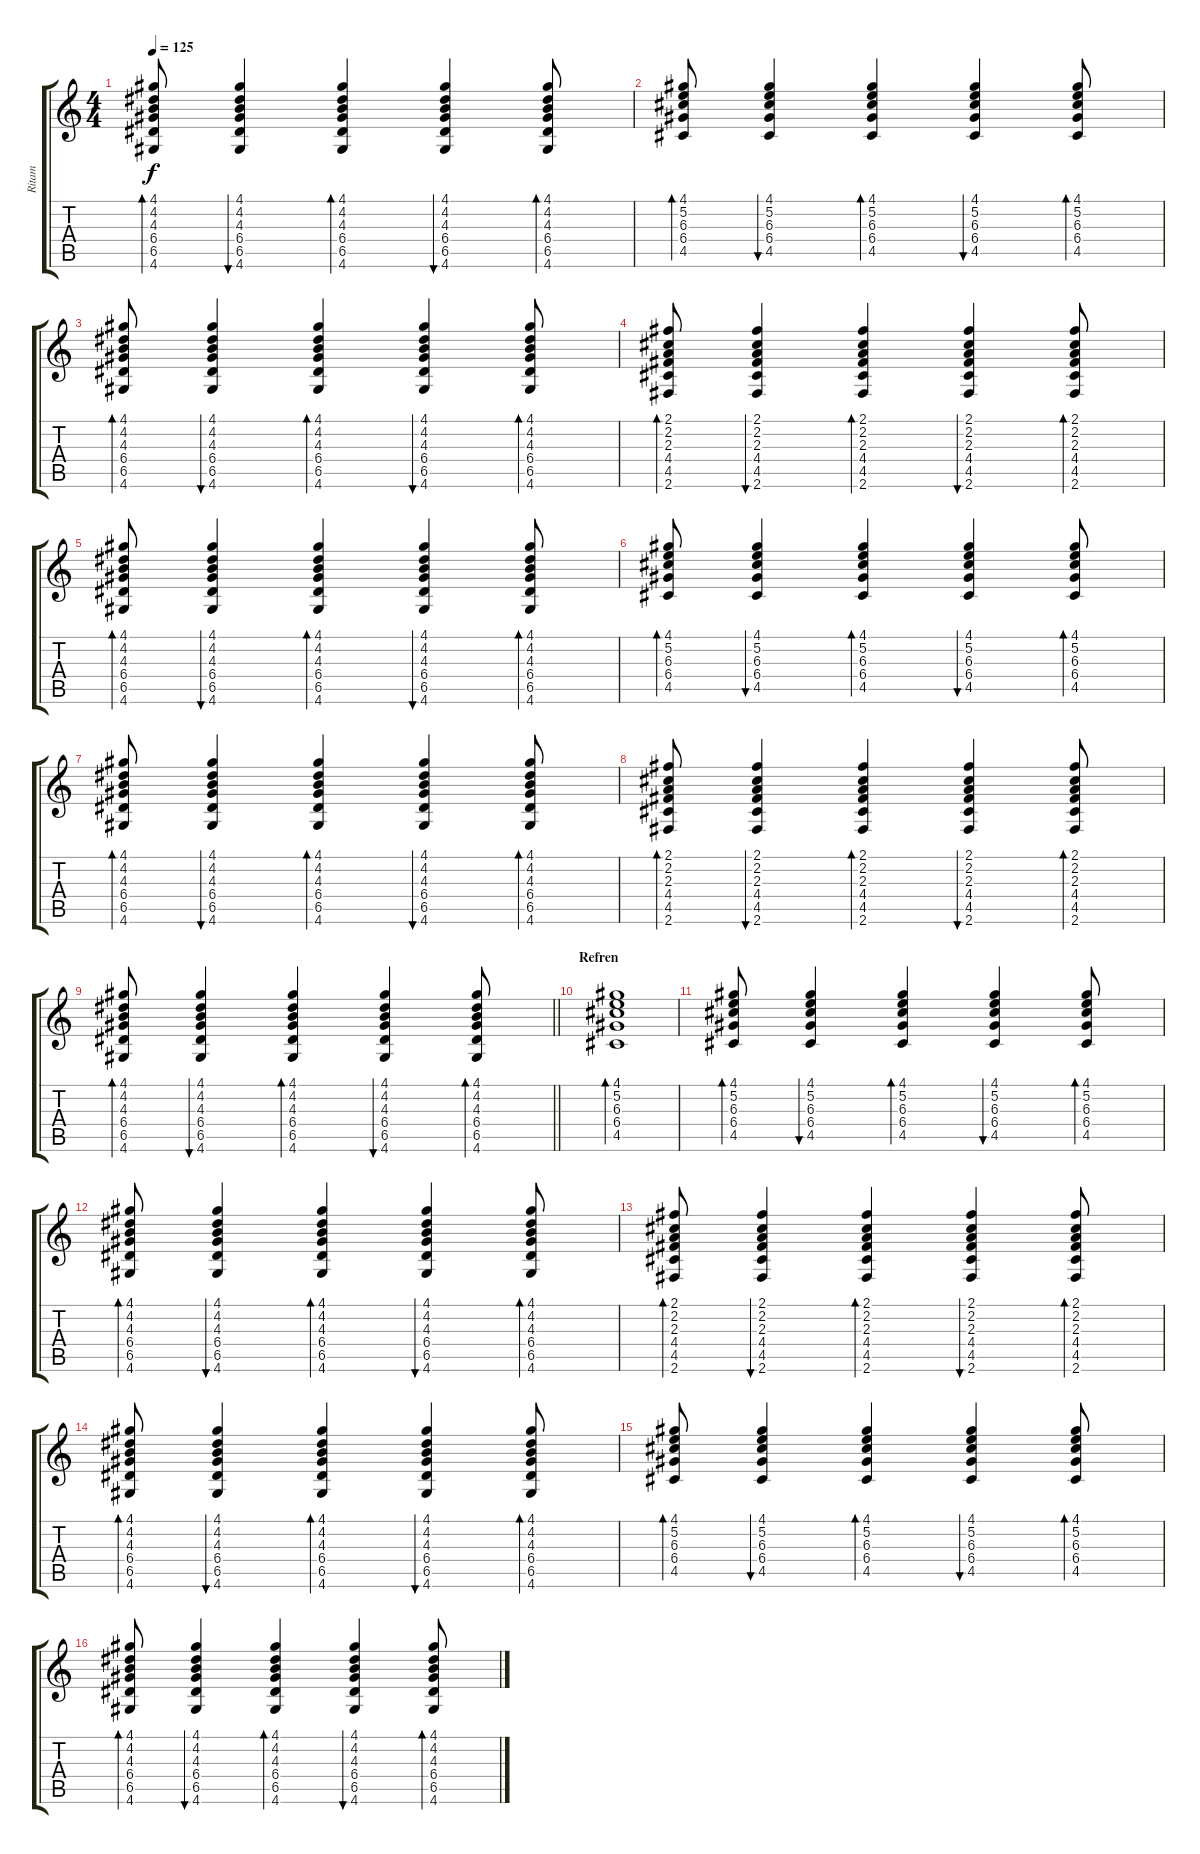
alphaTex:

\track ("Ritam" "Ritam") {instrument acousticguitarnylon}
\staff {score tabs}
\tuning (E4 B3 G3 D3 A2 E2) {hide}
\ts (4 4)
\tempo 125
\clef g2
\ks c
(4.1 4.2 4.3 6.4 6.5 4.6).8{bd 60 dy f} (4.1 4.2 4.3 6.4 6.5 4.6).4{bu 60} (4.1 4.2 4.3 6.4 6.5 4.6).4{bd 60} (4.1 4.2 4.3 6.4 6.5 4.6).4{bu 60} (4.1 4.2 4.3 6.4 6.5 4.6).8{bd 60} |
(4.1 5.2 6.3 6.4 4.5).8{bd 60} (4.1 5.2 6.3 6.4 4.5).4{bu 60} (4.1 5.2 6.3 6.4 4.5).4{bd 60} (4.1 5.2 6.3 6.4 4.5).4{bu 60} (4.1 5.2 6.3 6.4 4.5).8{bd 60} |
(4.1 4.2 4.3 6.4 6.5 4.6).8{bd 60} (4.1 4.2 4.3 6.4 6.5 4.6).4{bu 60} (4.1 4.2 4.3 6.4 6.5 4.6).4{bd 60} (4.1 4.2 4.3 6.4 6.5 4.6).4{bu 60} (4.1 4.2 4.3 6.4 6.5 4.6).8{bd 60} |
(2.1 2.2 2.3 4.4 4.5 2.6).8{bd 60} (2.1 2.2 2.3 4.4 4.5 2.6).4{bu 60} (2.1 2.2 2.3 4.4 4.5 2.6).4{bd 60} (2.1 2.2 2.3 4.4 4.5 2.6).4{bu 60} (2.1 2.2 2.3 4.4 4.5 2.6).8{bd 60} |
(4.1 4.2 4.3 6.4 6.5 4.6).8{bd 60} (4.1 4.2 4.3 6.4 6.5 4.6).4{bu 60} (4.1 4.2 4.3 6.4 6.5 4.6).4{bd 60} (4.1 4.2 4.3 6.4 6.5 4.6).4{bu 60} (4.1 4.2 4.3 6.4 6.5 4.6).8{bd 60} |
(4.1 5.2 6.3 6.4 4.5).8{bd 60} (4.1 5.2 6.3 6.4 4.5).4{bu 60} (4.1 5.2 6.3 6.4 4.5).4{bd 60} (4.1 5.2 6.3 6.4 4.5).4{bu 60} (4.1 5.2 6.3 6.4 4.5).8{bd 60} |
(4.1 4.2 4.3 6.4 6.5 4.6).8{bd 60} (4.1 4.2 4.3 6.4 6.5 4.6).4{bu 60} (4.1 4.2 4.3 6.4 6.5 4.6).4{bd 60} (4.1 4.2 4.3 6.4 6.5 4.6).4{bu 60} (4.1 4.2 4.3 6.4 6.5 4.6).8{bd 60} |
(2.1 2.2 2.3 4.4 4.5 2.6).8{bd 60} (2.1 2.2 2.3 4.4 4.5 2.6).4{bu 60} (2.1 2.2 2.3 4.4 4.5 2.6).4{bd 60} (2.1 2.2 2.3 4.4 4.5 2.6).4{bu 60} (2.1 2.2 2.3 4.4 4.5 2.6).8{bd 60} |
\barLineRight lightlight
(4.1 4.2 4.3 6.4 6.5 4.6).8{bd 60} (4.1 4.2 4.3 6.4 6.5 4.6).4{bu 60} (4.1 4.2 4.3 6.4 6.5 4.6).4{bd 60} (4.1 4.2 4.3 6.4 6.5 4.6).4{bu 60} (4.1 4.2 4.3 6.4 6.5 4.6).8{bd 60} |
\section ("" "Refren")
(4.1 5.2 6.3 6.4 4.5).1{bd 60} |
(4.1 5.2 6.3 6.4 4.5).8{bd 60} (4.1 5.2 6.3 6.4 4.5).4{bu 60} (4.1 5.2 6.3 6.4 4.5).4{bd 60} (4.1 5.2 6.3 6.4 4.5).4{bu 60} (4.1 5.2 6.3 6.4 4.5).8{bd 60} |
(4.1 4.2 4.3 6.4 6.5 4.6).8{bd 60} (4.1 4.2 4.3 6.4 6.5 4.6).4{bu 60} (4.1 4.2 4.3 6.4 6.5 4.6).4{bd 60} (4.1 4.2 4.3 6.4 6.5 4.6).4{bu 60} (4.1 4.2 4.3 6.4 6.5 4.6).8{bd 60} |
(2.1 2.2 2.3 4.4 4.5 2.6).8{bd 60} (2.1 2.2 2.3 4.4 4.5 2.6).4{bu 60} (2.1 2.2 2.3 4.4 4.5 2.6).4{bd 60} (2.1 2.2 2.3 4.4 4.5 2.6).4{bu 60} (2.1 2.2 2.3 4.4 4.5 2.6).8{bd 60} |
(4.1 4.2 4.3 6.4 6.5 4.6).8{bd 60} (4.1 4.2 4.3 6.4 6.5 4.6).4{bu 60} (4.1 4.2 4.3 6.4 6.5 4.6).4{bd 60} (4.1 4.2 4.3 6.4 6.5 4.6).4{bu 60} (4.1 4.2 4.3 6.4 6.5 4.6).8{bd 60} |
(4.1 5.2 6.3 6.4 4.5).8{bd 60} (4.1 5.2 6.3 6.4 4.5).4{bu 60} (4.1 5.2 6.3 6.4 4.5).4{bd 60} (4.1 5.2 6.3 6.4 4.5).4{bu 60} (4.1 5.2 6.3 6.4 4.5).8{bd 60} |
(4.1 4.2 4.3 6.4 6.5 4.6).8{bd 60} (4.1 4.2 4.3 6.4 6.5 4.6).4{bu 60} (4.1 4.2 4.3 6.4 6.5 4.6).4{bd 60} (4.1 4.2 4.3 6.4 6.5 4.6).4{bu 60} (4.1 4.2 4.3 6.4 6.5 4.6).8{bd 60}
